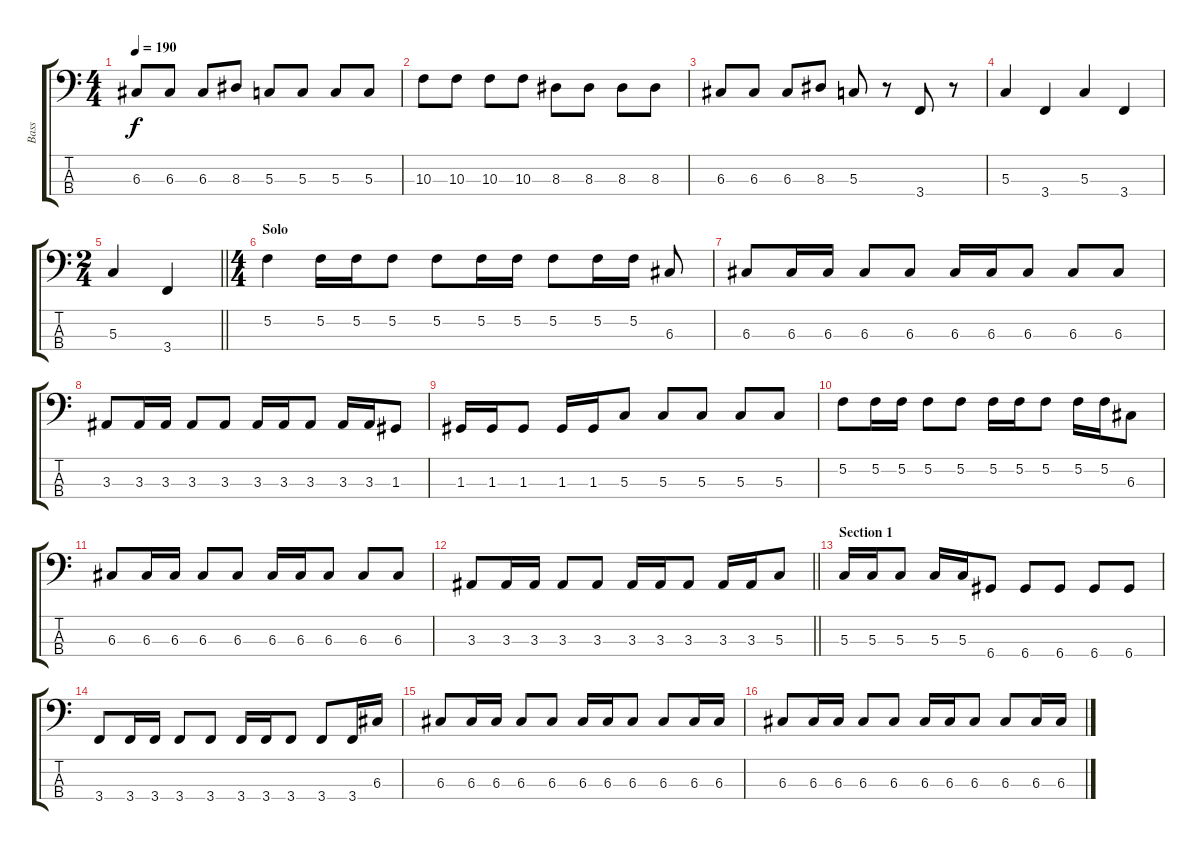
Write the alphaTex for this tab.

\track ("Bass" "Bass") {instrument electricbasspick}
\staff {score tabs}
\tuning (F2 C2 G1 D1) {hide}
\ts (4 4)
\tempo 190
\clef f4
\ks c
6.3.8{dy f} 6.3.8 6.3.8 8.3.8 5.3.8 5.3.8 5.3.8 5.3.8 |
10.3.8 10.3.8 10.3.8 10.3.8 8.3.8 8.3.8 8.3.8 8.3.8 |
6.3.8 6.3.8 6.3.8 8.3.8 5.3.8 r.8 3.4.8 r.8 |
5.3.4 3.4.4 5.3.4 3.4.4 |
\ts (2 4)
\barLineRight lightlight
5.3.4 3.4.4 |
\ts (4 4)
\section ("" "Solo")
5.2.4 5.2.16 5.2.16 5.2.8 5.2.8 5.2.16 5.2.16 5.2.8 5.2.16 5.2.16 6.3.8 |
6.3.8 6.3.16 6.3.16 6.3.8 6.3.8 6.3.16 6.3.16 6.3.8 6.3.8 6.3.8 |
3.3.8 3.3.16 3.3.16 3.3.8 3.3.8 3.3.16 3.3.16 3.3.8 3.3.16 3.3.16 1.3.8 |
1.3.16 1.3.16 1.3.8 1.3.16 1.3.16 5.3.8 5.3.8 5.3.8 5.3.8 5.3.8 |
5.2.8 5.2.16 5.2.16 5.2.8 5.2.8 5.2.16 5.2.16 5.2.8 5.2.16 5.2.16 6.3.8 |
6.3.8 6.3.16 6.3.16 6.3.8 6.3.8 6.3.16 6.3.16 6.3.8 6.3.8 6.3.8 |
\barLineRight lightlight
3.3.8 3.3.16 3.3.16 3.3.8 3.3.8 3.3.16 3.3.16 3.3.8 3.3.16 3.3.16 5.3.8 |
\section ("" "Section 1")
5.3.16 5.3.16 5.3.8 5.3.16 5.3.16 6.4.8 6.4.8 6.4.8 6.4.8 6.4.8 |
3.4.8 3.4.16 3.4.16 3.4.8 3.4.8 3.4.16 3.4.16 3.4.8 3.4.8 3.4.16 6.3.16 |
6.3.8 6.3.16 6.3.16 6.3.8 6.3.8 6.3.16 6.3.16 6.3.8 6.3.8 6.3.16 6.3.16 |
6.3.8 6.3.16 6.3.16 6.3.8 6.3.8 6.3.16 6.3.16 6.3.8 6.3.8 6.3.16 6.3.16
